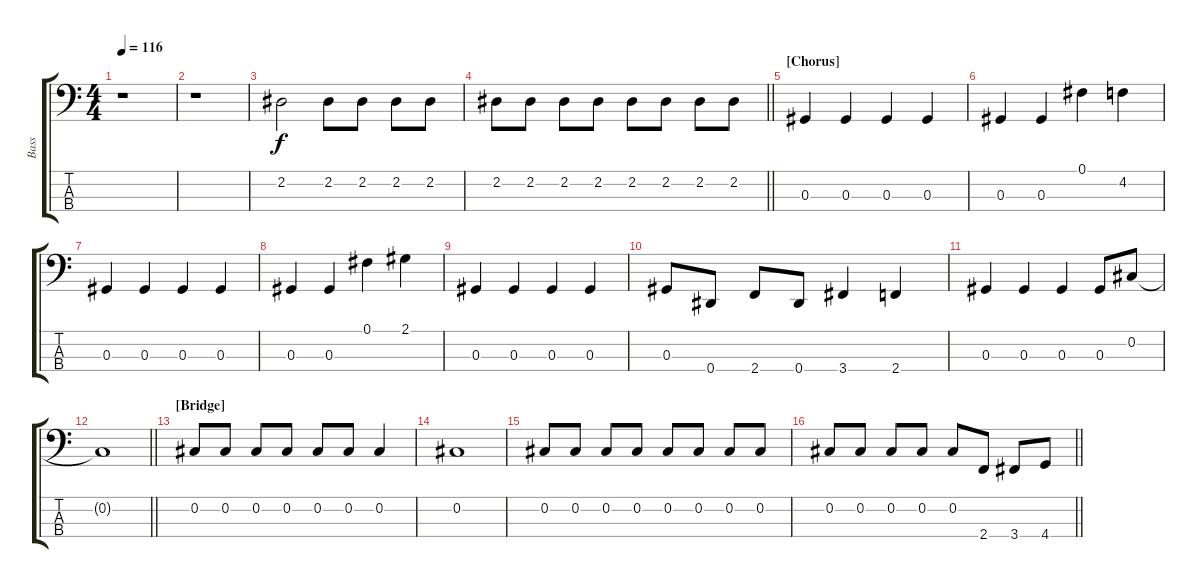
\track ("Bass" "Bass") {instrument electricbassfinger}
\staff {score tabs}
\tuning (Gb2 Db2 Ab1 Eb1) {hide}
\ts (4 4)
\tempo 116
\clef f4
\ks c
r.1{dy f} |
r.1 |
2.2.2 2.2.8 2.2.8 2.2.8 2.2.8 |
\barLineRight lightlight
2.2.8 2.2.8 2.2.8 2.2.8 2.2.8 2.2.8 2.2.8 2.2.8 |
\section ("" "[Chorus]")
0.3.4 0.3.4 0.3.4 0.3.4 |
0.3.4 0.3.4 0.1.4 4.2.4 |
0.3.4 0.3.4 0.3.4 0.3.4 |
0.3.4 0.3.4 0.1.4 2.1.4 |
0.3.4 0.3.4 0.3.4 0.3.4 |
0.3.8 0.4.8 2.4.8 0.4.8 3.4.4 2.4.4 |
0.3.4 0.3.4 0.3.4 0.3.8 0.2.8 |
\barLineRight lightlight
0.2{t}.1 |
\section ("" "[Bridge]")
0.2.8 0.2.8 0.2.8 0.2.8 0.2.8 0.2.8 0.2.4 |
0.2.1 |
0.2.8 0.2.8 0.2.8 0.2.8 0.2.8 0.2.8 0.2.8 0.2.8 |
\barLineRight lightlight
0.2.8 0.2.8 0.2.8 0.2.8 0.2.8 2.4.8 3.4.8 4.4.8
